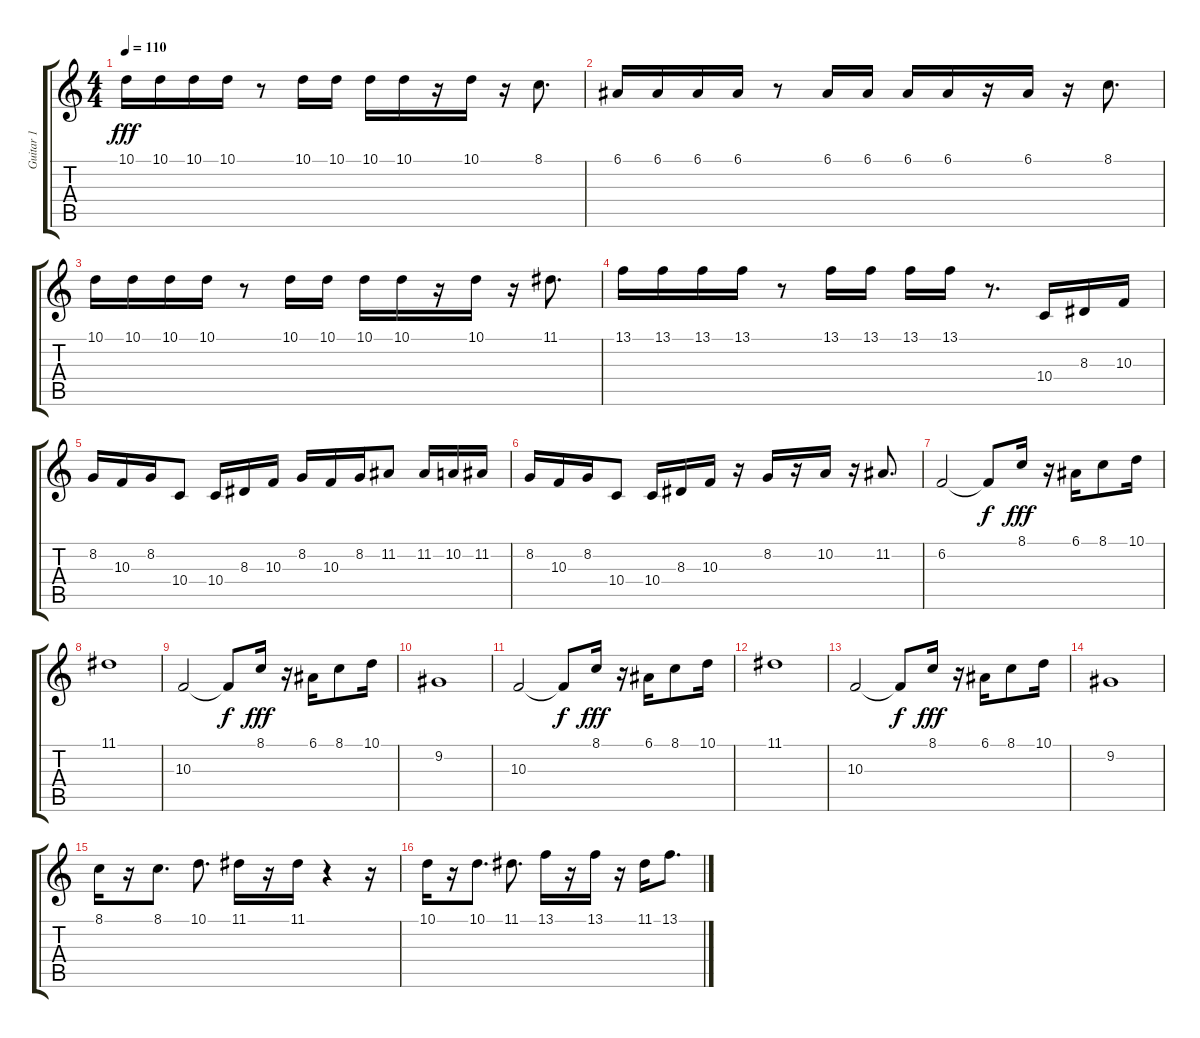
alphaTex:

\track ("Guitar 1" "Guitar 1") {instrument stringensemble1}
\staff {score tabs}
\tuning (E4 B3 G3 D3 A2 E2) {hide}
\ts (4 4)
\tempo 110
\clef g2
\ks c
10.1.16{dy fff} 10.1.16 10.1.16 10.1.16 r.8 10.1.16 10.1.16 10.1.16 10.1.16 r.16 10.1.16 r.16 8.1.8{d} |
6.1.16 6.1.16 6.1.16 6.1.16 r.8 6.1.16 6.1.16 6.1.16 6.1.16 r.16 6.1.16 r.16 8.1.8{d} |
10.1.16 10.1.16 10.1.16 10.1.16 r.8 10.1.16 10.1.16 10.1.16 10.1.16 r.16 10.1.16 r.16 11.1.8{d} |
13.1.16 13.1.16 13.1.16 13.1.16 r.8 13.1.16 13.1.16 13.1.16 13.1.16 r.8{d} 10.4.16 8.3.16 10.3.16 |
8.2.16 10.3.16 8.2.16 10.4.8 10.4.16 8.3.16 10.3.16 8.2.16 10.3.16 8.2.16 11.2.8 11.2.16 10.2.16 11.2.16 |
8.2.16 10.3.16 8.2.16 10.4.8 10.4.16 8.3.16 10.3.16 r.16 8.2.16 r.16 10.2.16 r.16 11.2.8{d} |
6.2.2 6.2{t}.8{dy f} 8.1.16{dy fff} r.16 6.1.16 8.1.8 10.1.16 |
11.1.1 |
10.3.2 10.3{t}.8{dy f} 8.1.16{dy fff} r.16 6.1.16 8.1.8 10.1.16 |
9.2.1 |
10.3.2 10.3{t}.8{dy f} 8.1.16{dy fff} r.16 6.1.16 8.1.8 10.1.16 |
11.1.1 |
10.3.2 10.3{t}.8{dy f} 8.1.16{dy fff} r.16 6.1.16 8.1.8 10.1.16 |
9.2.1 |
8.1.16 r.16 8.1.8{d} 10.1.8{d} 11.1.16 r.16 11.1.16 r.4 r.16 |
10.1.16 r.16 10.1.8{d} 11.1.8{d} 13.1.16 r.16 13.1.16 r.16 11.1.16 13.1.8{d}
